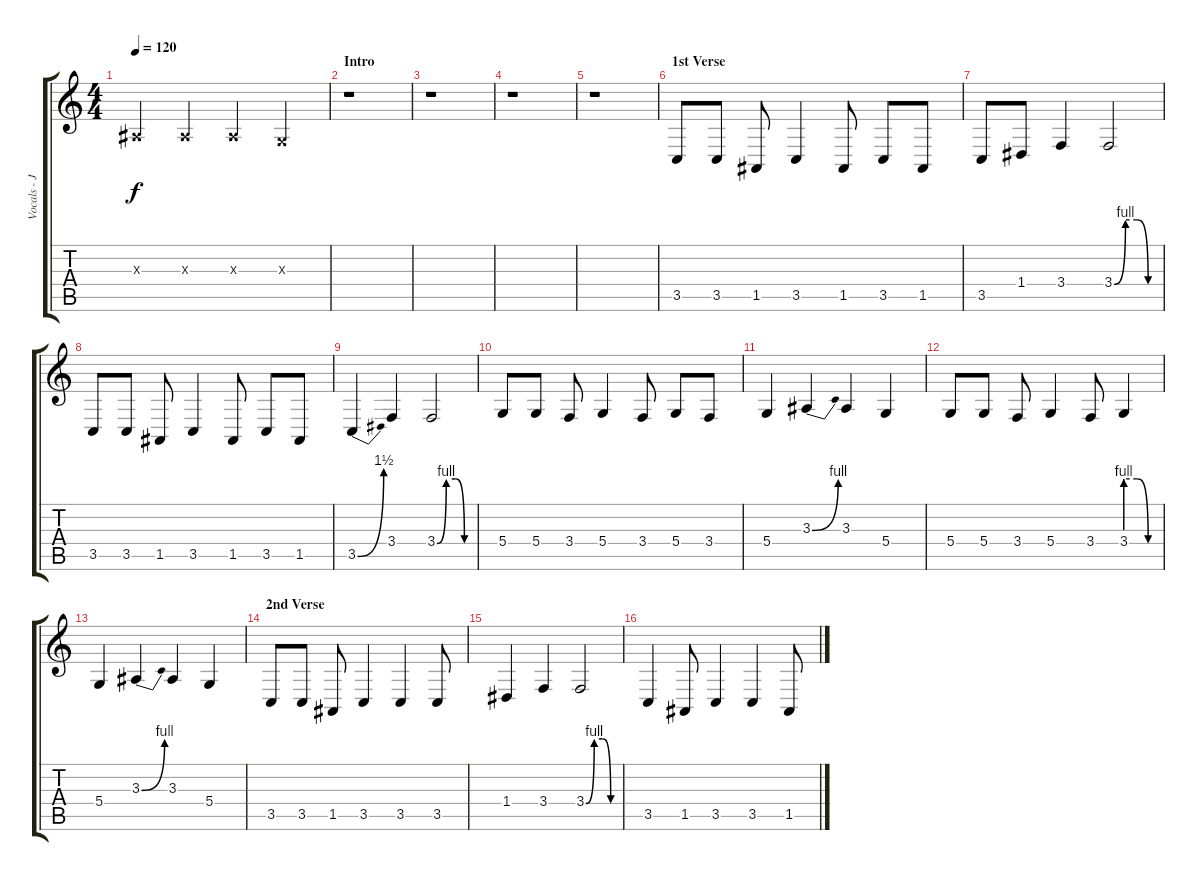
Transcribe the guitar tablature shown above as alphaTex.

\track ("Vocals - John Frusciante" "Vocals - J") {instrument oboe}
\staff {score tabs}
\tuning (E4 B3 G3 D3 A2 E2) {hide}
\ts (4 4)
\tempo 120
\clef g2
\ks c
3.3{x}.4{dy f instrument oboe} 3.3{x}.4 3.3{x}.4 0.3{x}.4 |
\section ("" "Intro")
r.1 |
r.1 |
r.1 |
r.1 |
\section ("" "1st Verse")
3.5.8 3.5.8 1.5.8 3.5.4 1.5.8 3.5.8 1.5.8 |
3.5.8 1.4.8 3.4.4 3.4{be (custom 0 0 15 4 30 4 45 0 60 0)}.2 |
3.5.8 3.5.8 1.5.8 3.5.4 1.5.8 3.5.8 1.5.8 |
3.5{be (bend 0 0 60 6)}.4 3.4.4 3.4{be (custom 0 0 15 4 30 4 45 0 60 0)}.2 |
5.4.8 5.4.8 3.4.8 5.4.4 3.4.8 5.4.8 3.4.8 |
5.4.4 3.3{be (bend 0 0 60 4)}.4 3.3.4 5.4.4 |
5.4.8 5.4.8 3.4.8 5.4.4 3.4.8 3.4{be (custom 0 4 20 4 40 0 60 0)}.4 |
5.4.4 3.3{be (bend 0 0 60 4)}.4 3.3.4 5.4.4 |
\section ("" "2nd Verse")
3.5.8 3.5.8 1.5.8 3.5.4 3.5.4 3.5.8 |
1.4.4 3.4.4 3.4{be (custom 0 0 15 4 30 4 45 0 60 0)}.2 |
3.5.4 1.5.8 3.5.4 3.5.4 1.5.8
